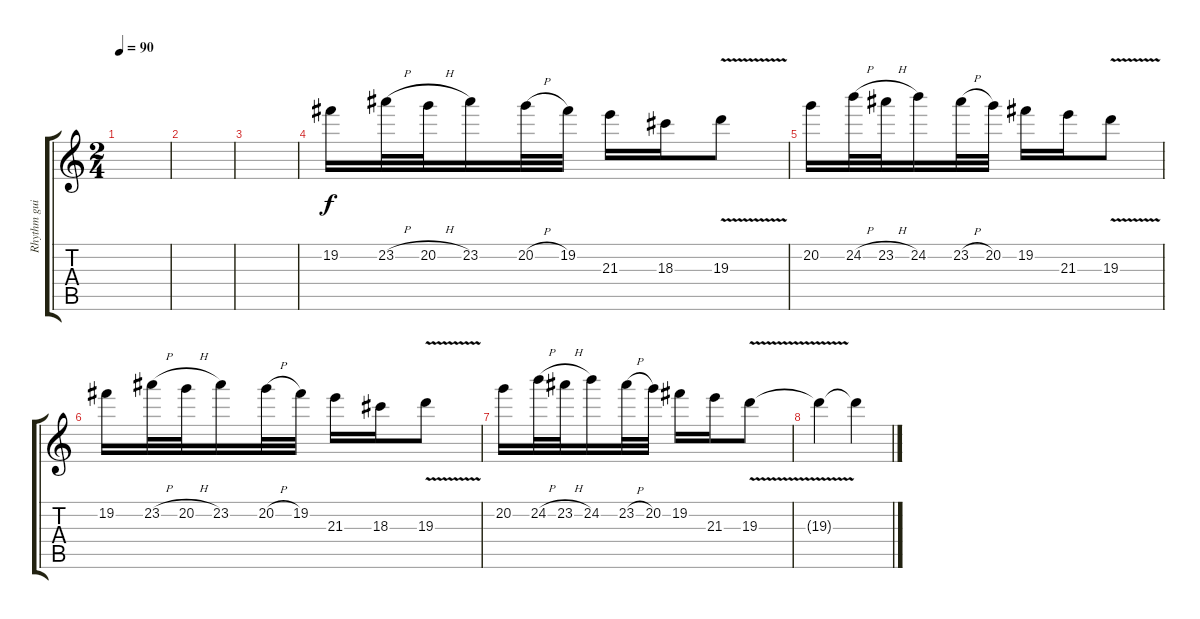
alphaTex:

\track ("Rhythm guitar + addition lead" "Rhythm gui") {instrument overdrivenguitar}
\staff {score tabs}
\tuning (E4 B3 G3 D3 A2 E2) {hide}
\ts (2 4)
\tempo 90
\clef g2
\ks c
|
|
|
19.2.16 23.2{h}.32 20.2{h}.32 23.2.16 20.2{h}.32 19.2.32 21.3.16 18.3.16 19.3{v}.8 |
20.2.16 24.2{h}.32 23.2{h}.32 24.2.16 23.2{h}.32 20.2.32 19.2.16 21.3.16 19.3{v}.8 |
19.2.16 23.2{h}.32 20.2{h}.32 23.2.16 20.2{h}.32 19.2.32 21.3.16 18.3.16 19.3{v}.8 |
20.2.16 24.2{h}.32 23.2{h}.32 24.2.16 23.2{h}.32 20.2.32 19.2.16 21.3.16 19.3{v}.8 |
19.3{t}.4 19.3{t}.4
